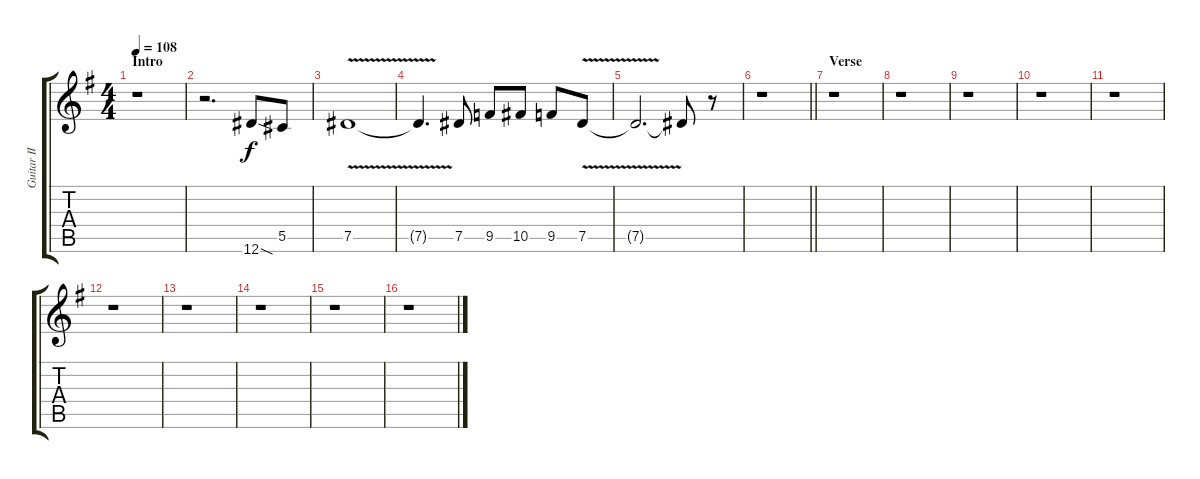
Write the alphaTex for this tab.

\track ("Guitar II" "Guitar II") {instrument distortionguitar}
\staff {score tabs}
\tuning (Eb4 Bb3 Gb3 Db3 Ab2 Eb2) {hide}
\ts (4 4)
\section ("" "Intro")
\tempo 108
\clef g2
\ks eminor
r.1{dy f instrument distortionguitar} |
r.2{d} 12.6{sod}.8 5.5.8 |
7.5{v}.1{volume 12} |
7.5{t}.4{d} 7.5.8 9.5.8 10.5.8 9.5.8 7.5{v}.8 |
7.5{t}.2{d} 7.5{t}.8 r.8 |
\barLineRight lightlight
r.1 |
\section ("" "Verse")
r.1 |
r.1 |
r.1 |
r.1 |
r.1 |
r.1 |
r.1 |
r.1 |
r.1 |
r.1
